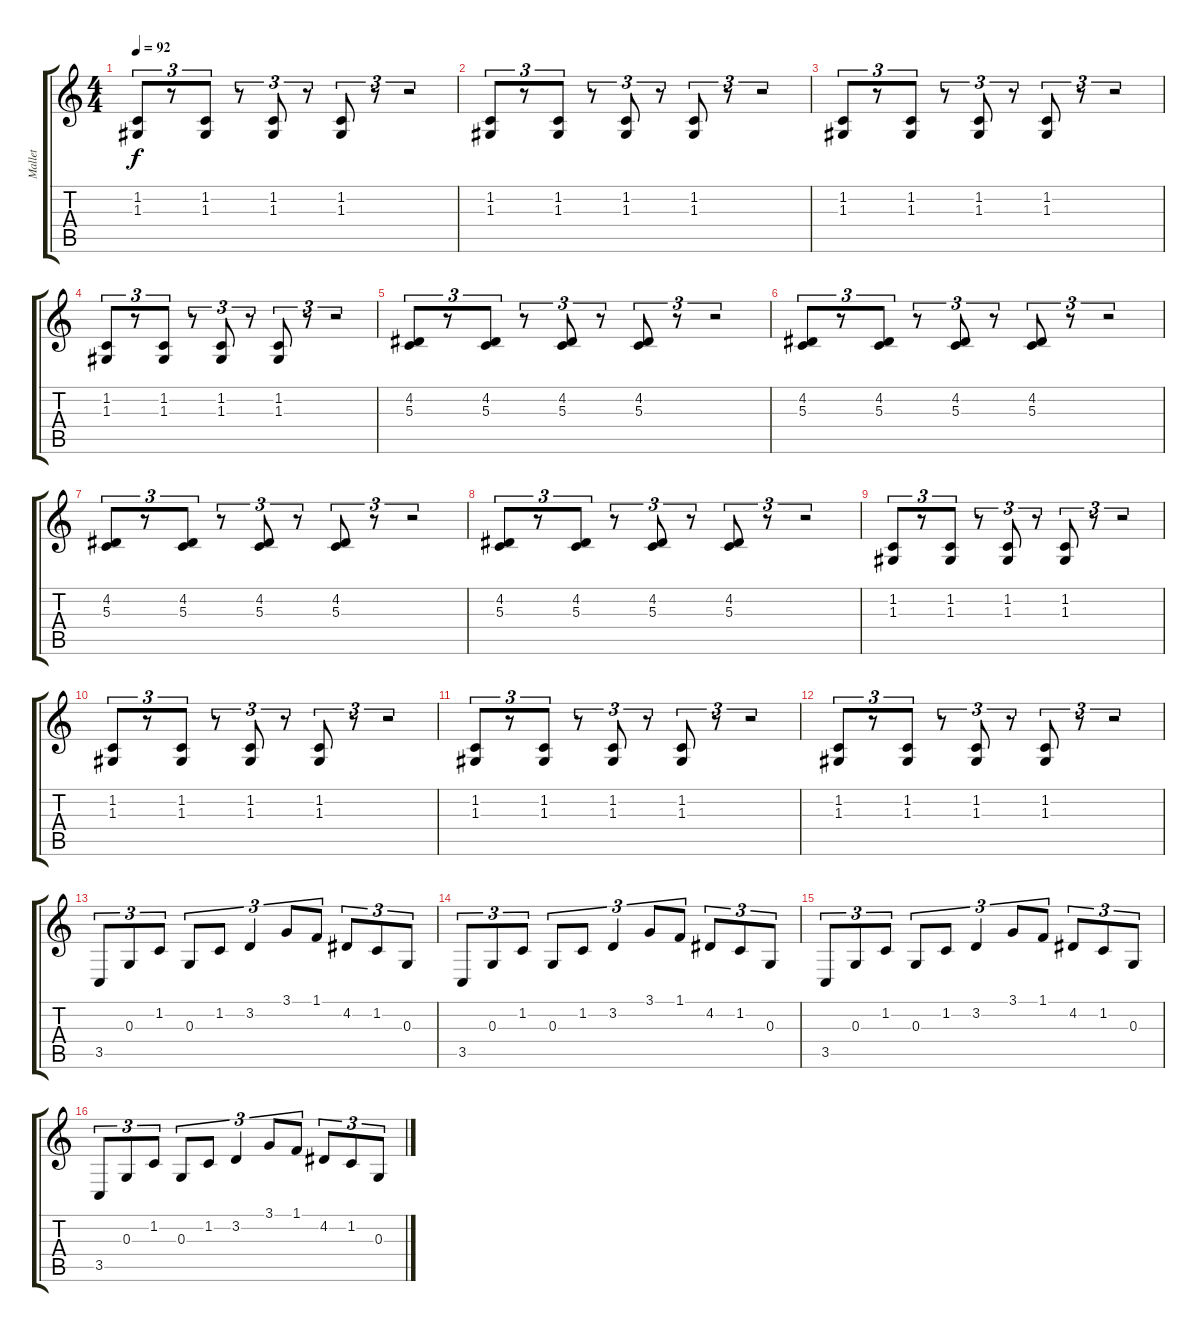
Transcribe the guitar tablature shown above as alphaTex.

\track ("Mallet" "Mallet") {instrument marimba}
\staff {score tabs}
\tuning (E4 B3 G3 D3 A2 E2) {hide}
\ts (4 4)
\tempo 92
\clef g2
\ks c
(1.2 1.3).8{tu (3 2) dy f} r.8{tu (3 2)} (1.2 1.3).8{tu (3 2)} r.8{tu (3 2)} (1.2 1.3).8{tu (3 2)} r.8{tu (3 2)} (1.2 1.3).8{tu (3 2)} r.8{tu (3 2)} r.2{tu (3 2)} |
(1.2 1.3).8{tu (3 2)} r.8{tu (3 2)} (1.2 1.3).8{tu (3 2)} r.8{tu (3 2)} (1.2 1.3).8{tu (3 2)} r.8{tu (3 2)} (1.2 1.3).8{tu (3 2)} r.8{tu (3 2)} r.2{tu (3 2)} |
(1.2 1.3).8{tu (3 2)} r.8{tu (3 2)} (1.2 1.3).8{tu (3 2)} r.8{tu (3 2)} (1.2 1.3).8{tu (3 2)} r.8{tu (3 2)} (1.2 1.3).8{tu (3 2)} r.8{tu (3 2)} r.2{tu (3 2)} |
(1.2 1.3).8{tu (3 2)} r.8{tu (3 2)} (1.2 1.3).8{tu (3 2)} r.8{tu (3 2)} (1.2 1.3).8{tu (3 2)} r.8{tu (3 2)} (1.2 1.3).8{tu (3 2)} r.8{tu (3 2)} r.2{tu (3 2)} |
(4.2 5.3).8{tu (3 2)} r.8{tu (3 2)} (4.2 5.3).8{tu (3 2)} r.8{tu (3 2)} (4.2 5.3).8{tu (3 2)} r.8{tu (3 2)} (4.2 5.3).8{tu (3 2)} r.8{tu (3 2)} r.2{tu (3 2)} |
(4.2 5.3).8{tu (3 2)} r.8{tu (3 2)} (4.2 5.3).8{tu (3 2)} r.8{tu (3 2)} (4.2 5.3).8{tu (3 2)} r.8{tu (3 2)} (4.2 5.3).8{tu (3 2)} r.8{tu (3 2)} r.2{tu (3 2)} |
(4.2 5.3).8{tu (3 2)} r.8{tu (3 2)} (4.2 5.3).8{tu (3 2)} r.8{tu (3 2)} (4.2 5.3).8{tu (3 2)} r.8{tu (3 2)} (4.2 5.3).8{tu (3 2)} r.8{tu (3 2)} r.2{tu (3 2)} |
(4.2 5.3).8{tu (3 2)} r.8{tu (3 2)} (4.2 5.3).8{tu (3 2)} r.8{tu (3 2)} (4.2 5.3).8{tu (3 2)} r.8{tu (3 2)} (4.2 5.3).8{tu (3 2)} r.8{tu (3 2)} r.2{tu (3 2)} |
(1.2 1.3).8{tu (3 2)} r.8{tu (3 2)} (1.2 1.3).8{tu (3 2)} r.8{tu (3 2)} (1.2 1.3).8{tu (3 2)} r.8{tu (3 2)} (1.2 1.3).8{tu (3 2)} r.8{tu (3 2)} r.2{tu (3 2)} |
(1.2 1.3).8{tu (3 2)} r.8{tu (3 2)} (1.2 1.3).8{tu (3 2)} r.8{tu (3 2)} (1.2 1.3).8{tu (3 2)} r.8{tu (3 2)} (1.2 1.3).8{tu (3 2)} r.8{tu (3 2)} r.2{tu (3 2)} |
(1.2 1.3).8{tu (3 2)} r.8{tu (3 2)} (1.2 1.3).8{tu (3 2)} r.8{tu (3 2)} (1.2 1.3).8{tu (3 2)} r.8{tu (3 2)} (1.2 1.3).8{tu (3 2)} r.8{tu (3 2)} r.2{tu (3 2)} |
(1.2 1.3).8{tu (3 2)} r.8{tu (3 2)} (1.2 1.3).8{tu (3 2)} r.8{tu (3 2)} (1.2 1.3).8{tu (3 2)} r.8{tu (3 2)} (1.2 1.3).8{tu (3 2)} r.8{tu (3 2)} r.2{tu (3 2)} |
3.5.8{tu (3 2)} 0.3.8{tu (3 2)} 1.2.8{tu (3 2)} 0.3.8{tu (3 2)} 1.2.8{tu (3 2)} 3.2.4{tu (3 2)} 3.1.8{tu (3 2)} 1.1.8{tu (3 2)} 4.2.8{tu (3 2)} 1.2.8{tu (3 2)} 0.3.8{tu (3 2)} |
3.5.8{tu (3 2)} 0.3.8{tu (3 2)} 1.2.8{tu (3 2)} 0.3.8{tu (3 2)} 1.2.8{tu (3 2)} 3.2.4{tu (3 2)} 3.1.8{tu (3 2)} 1.1.8{tu (3 2)} 4.2.8{tu (3 2)} 1.2.8{tu (3 2)} 0.3.8{tu (3 2)} |
3.5.8{tu (3 2)} 0.3.8{tu (3 2)} 1.2.8{tu (3 2)} 0.3.8{tu (3 2)} 1.2.8{tu (3 2)} 3.2.4{tu (3 2)} 3.1.8{tu (3 2)} 1.1.8{tu (3 2)} 4.2.8{tu (3 2)} 1.2.8{tu (3 2)} 0.3.8{tu (3 2)} |
3.5.8{tu (3 2)} 0.3.8{tu (3 2)} 1.2.8{tu (3 2)} 0.3.8{tu (3 2)} 1.2.8{tu (3 2)} 3.2.4{tu (3 2)} 3.1.8{tu (3 2)} 1.1.8{tu (3 2)} 4.2.8{tu (3 2)} 1.2.8{tu (3 2)} 0.3.8{tu (3 2)}
